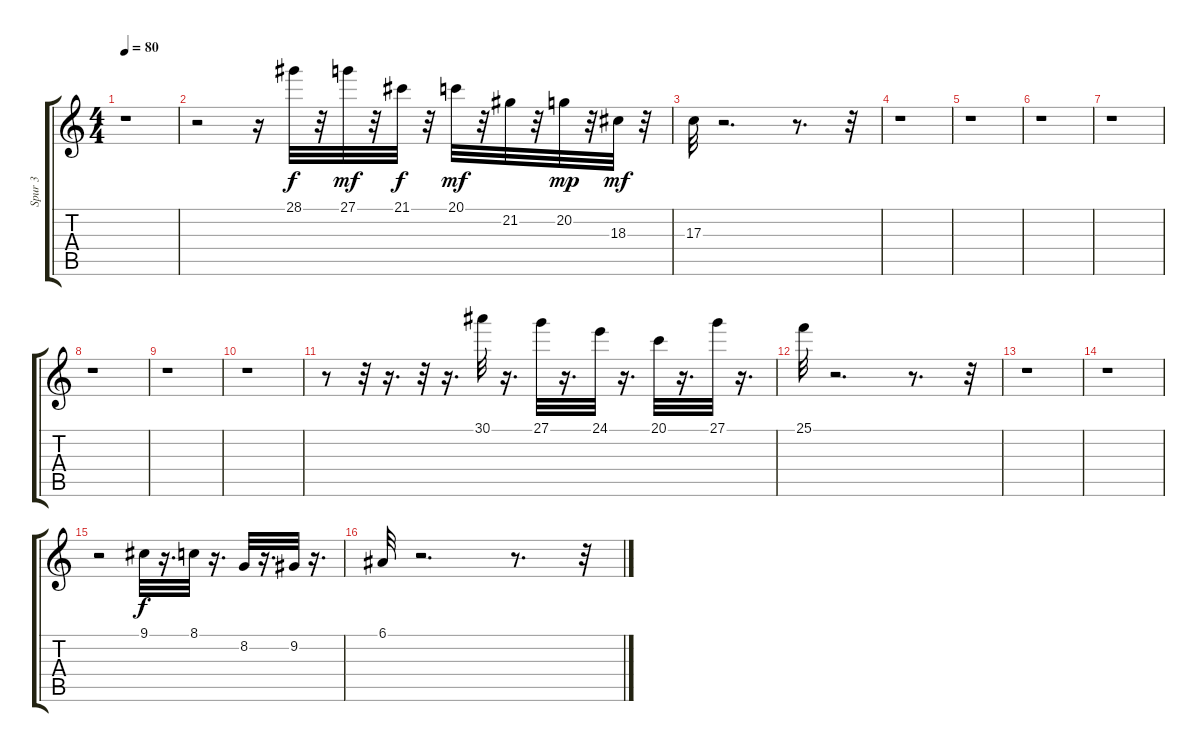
\track ("Spur 3" "Spur 3") {instrument fx5brightness}
\staff {score tabs}
\tuning (E4 B3 G3 D3 A2 E2) {hide}
\ts (4 4)
\tempo 80
\clef g2
\ks c
r.1{dy f} |
r.2 r.16 28.1.32 r.32 27.1.32{dy mf} r.32 21.1.32{dy f} r.32 20.1.32{dy mf} r.32 21.2.32 r.32 20.2.32{dy mp} r.32 18.3.32{dy mf} r.32 |
17.3.32 r.2{d} r.8{d} r.32 |
r.1 |
r.1 |
r.1 |
r.1 |
r.1 |
r.1 |
r.1 |
r.8 r.32 r.16{d} r.32 r.16{d} 30.1.32 r.16{d} 27.1.32 r.16{d} 24.1.32 r.16{d} 20.1.32 r.16{d} 27.1.32 r.16{d} |
25.1.32 r.2{d} r.8{d} r.32 |
r.1 |
r.1 |
r.2 9.1.32{dy f} r.16{d} 8.1.32 r.16{d} 8.2.32 r.16{d} 9.2.32 r.16{d} |
6.1.32 r.2{d} r.8{d} r.32
